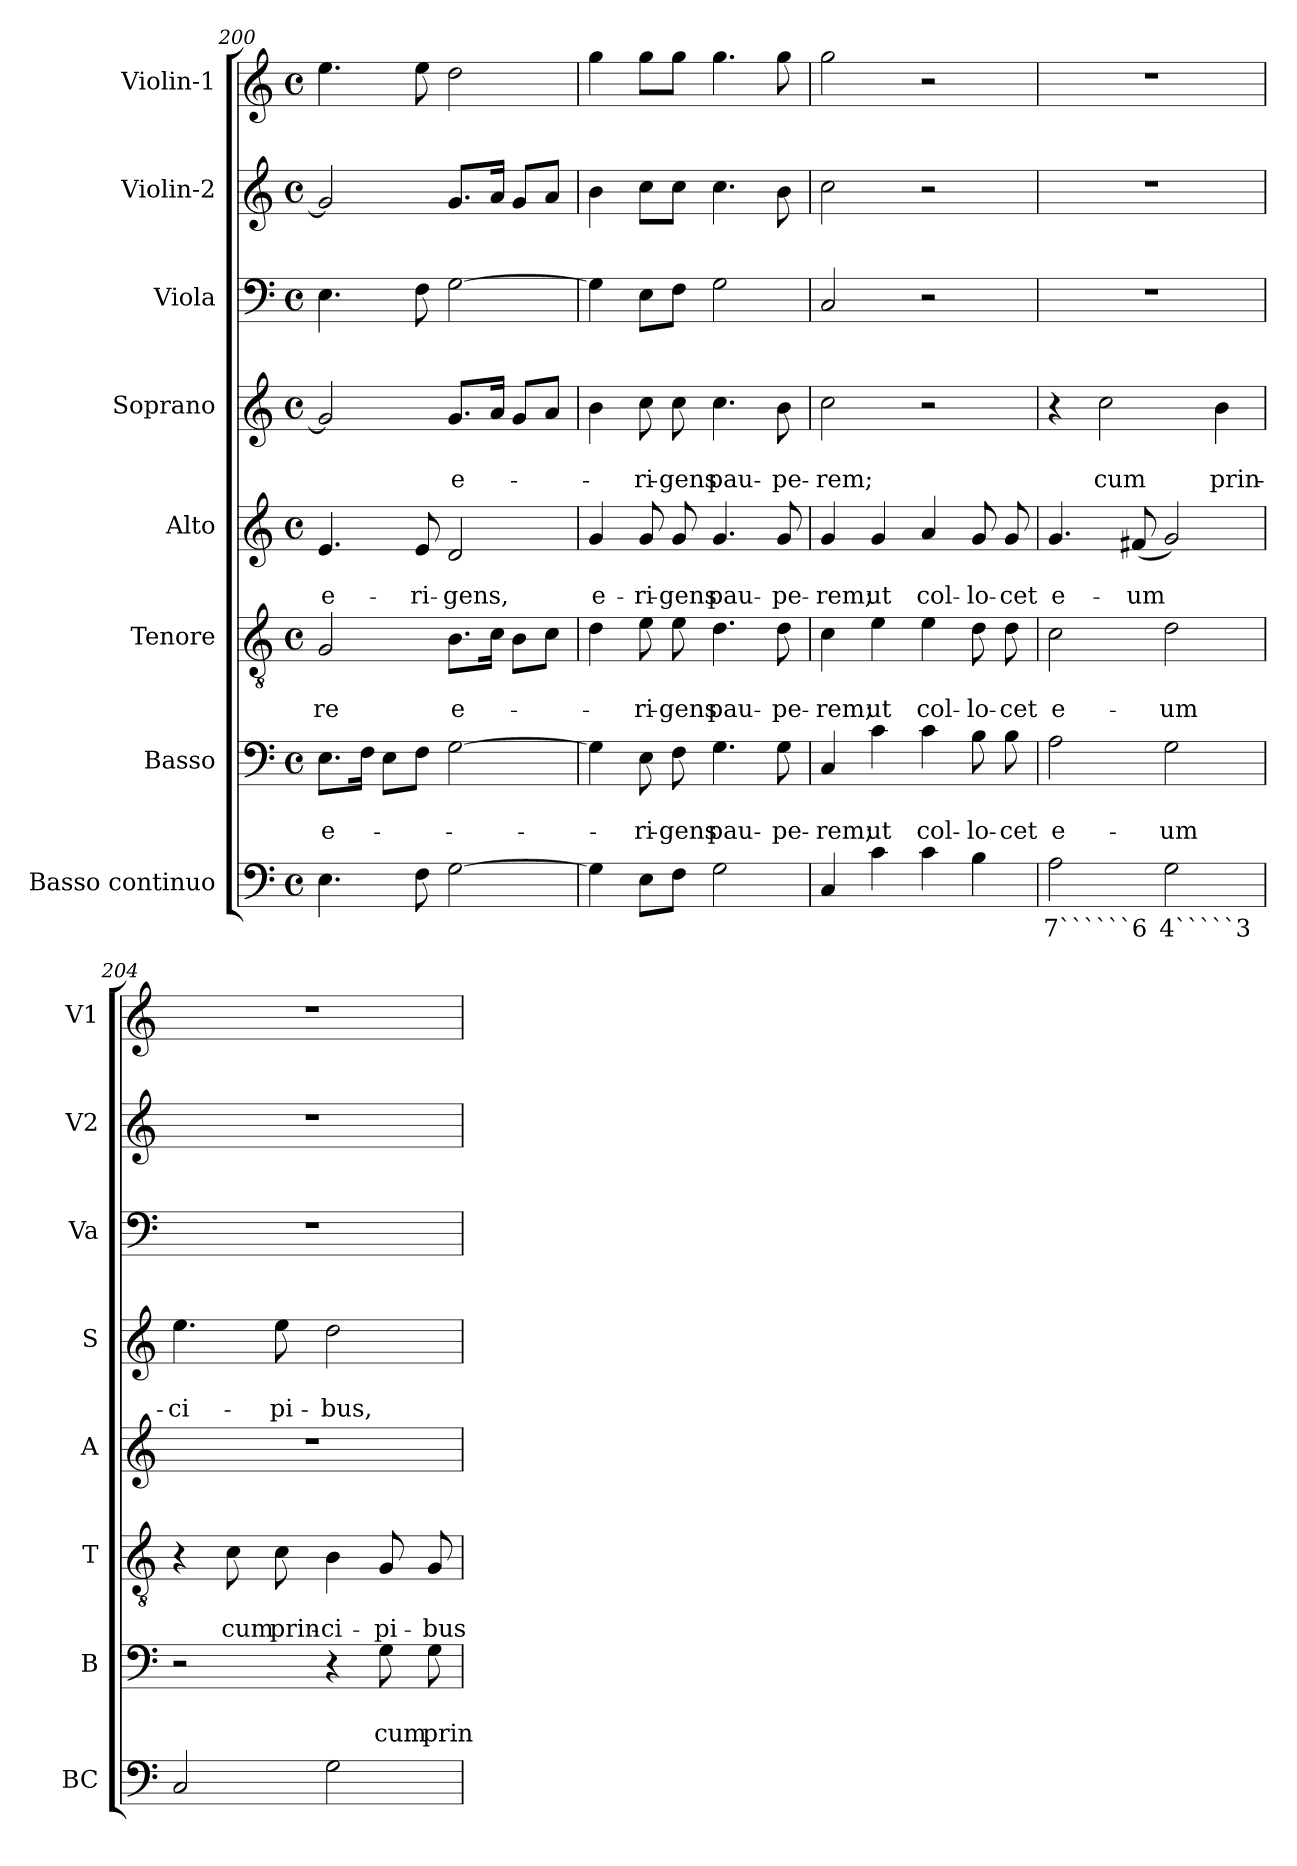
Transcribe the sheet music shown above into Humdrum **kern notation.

**kern	**text	**kern	**text	**text	**kern	**text	**text	**kern	**text	**text	**kern	**text	**text	**kern	**kern	**kern
*part8	*part8	*part7	*part7	*part7	*part6	*part6	*part6	*part5	*part5	*part5	*part4	*part4	*part4	*part3	*part2	*part1
*staff8	*staff8	*staff7	*staff7	*staff7	*staff6	*staff6	*staff6	*staff5	*staff5	*staff5	*staff4	*staff4	*staff4	*staff3	*staff2	*staff1
*I"Basso continuo	*	*I"Basso	*	*	*I"Tenore	*	*	*I"Alto	*	*	*I"Soprano	*	*	*I"Viola	*I"Violin-2	*I"Violin-1
*I'BC	*	*I'B	*	*	*I'T	*	*	*I'A	*	*	*I'S	*	*	*I'Va	*I'V2	*I'V1
*clefF4	*	*clefF4	*	*	*clefGv2	*	*	*clefG2	*	*	*clefG2	*	*	*clefF4	*clefG2	*clefG2
*k[]	*	*k[]	*	*	*k[]	*	*	*k[]	*	*	*k[]	*	*	*k[]	*k[]	*k[]
*C:	*	*C:	*	*	*C:	*	*	*C:	*	*	*C:	*	*	*C:	*C:	*C:
*M4/4	*	*M4/4	*	*	*M4/4	*	*	*M4/4	*	*	*M4/4	*	*	*M4/4	*M4/4	*M4/4
*met(c)	*	*met(c)	*	*	*met(c)	*	*	*met(c)	*	*	*met(c)	*	*	*met(c)	*met(c)	*met(c)
=200	=200	=200	=200	=200	=200	=200	=200	=200	=200	=200	=200	=200	=200	=200	=200	=200
!	!	!	!	!LO:LY:b	!	!	!LO:LY:b	!	!	!LO:LY:b	!	!	!	!	!	!
4.E\	.	8.E\L	.	e-	2G/	.	-re	4.e/	.	e-	2g/]	.	.	4.E\	2g/]	4.ee\
.	.	16F\Jk	.	.	.	.	.	.	.	.	.	.	.	.	.	.
.	.	8E\L	.	.	.	.	.	.	.	.	.	.	.	.	.	.
!	!	!	!	!	!	!	!	!	!	!LO:LY:b	!	!	!	!	!	!
8F\	.	8F\J	.	.	.	.	.	8e/	.	-ri-	.	.	.	8F\	.	8ee\
!	!	!	!	!	!	!	!LO:LY:b	!	!	!LO:LY:b	!	!	!LO:LY:b	!	!	!
[2G\	.	[2G\	.	.	8.B\L	.	e-	2d/	.	-gens,	8.g/L	.	e-	[2G\	8.g/L	2dd\
.	.	.	.	.	16c\Jk	.	.	.	.	.	16a/Jk	.	.	.	16a/Jk	.
.	.	.	.	.	8B\L	.	.	.	.	.	8g/L	.	.	.	8g/L	.
.	.	.	.	.	8c\J	.	.	.	.	.	8a/J	.	.	.	8a/J	.
=201	=201	=201	=201	=201	=201	=201	=201	=201	=201	=201	=201	=201	=201	=201	=201	=201
!	!	!	!	!	!	!	!	!	!	!LO:LY:b	!	!	!	!	!	!
4G\]	.	4G\]	.	.	4d\	.	.	4g/	.	e-	4b\	.	.	4G\]	4b\	4gg\
!	!	!	!	!LO:LY:b	!	!	!LO:LY:b	!	!	!LO:LY:b	!	!	!LO:LY:b	!	!	!
8E\L	.	8E\	.	-ri-	8e\	.	-ri-	8g/	.	-ri-	8cc\	.	-ri-	8E\L	8cc\L	8gg\L
!	!	!	!	!LO:LY:b	!	!	!LO:LY:b	!	!	!LO:LY:b	!	!	!LO:LY:b	!	!	!
8F\J	.	8F\	.	-gens	8e\	.	-gens	8g/	.	-gens	8cc\	.	-gens	8F\J	8cc\J	8gg\J
!	!	!	!	!LO:LY:b	!	!	!LO:LY:b	!	!	!LO:LY:b	!	!	!LO:LY:b	!	!	!
2G\	.	4.G\	.	pau-	4.d\	.	pau-	4.g/	.	pau-	4.cc\	.	pau-	2G\	4.cc\	4.gg\
!	!	!	!	!LO:LY:b	!	!	!LO:LY:b	!	!	!LO:LY:b	!	!	!LO:LY:b	!	!	!
.	.	8G\	.	-pe-	8d\	.	-pe-	8g/	.	-pe-	8b\	.	-pe-	.	8b\	8gg\
!!LO:PB:g=z
=202	=202	=202	=202	=202	=202	=202	=202	=202	=202	=202	=202	=202	=202	=202	=202	=202
!	!	!	!	!LO:LY:b	!	!	!LO:LY:b	!	!	!LO:LY:b	!	!	!LO:LY:b	!	!	!
4C/	.	4C/	.	-rem;	4c\	.	-rem;	4g/	.	-rem;	2cc\	.	-rem;	2C/	2cc\	2gg\
!	!	!	!	!LO:LY:b	!	!	!LO:LY:b	!	!	!LO:LY:b	!	!	!	!	!	!
4c\	.	4c\	.	ut	4e\	.	ut	4g/	.	ut	.	.	.	.	.	.
!	!	!	!	!LO:LY:b	!	!	!LO:LY:b	!	!	!LO:LY:b	!	!	!	!	!	!
4c\	.	4c\	.	col-	4e\	.	col-	4a/	.	col-	2r	.	.	2r	2r	2r
!	!	!	!	!LO:LY:b	!	!	!LO:LY:b	!	!	!LO:LY:b	!	!	!	!	!	!
4B\	.	8B\	.	-lo-	8d\	.	-lo-	8g/	.	-lo-	.	.	.	.	.	.
!	!	!	!	!LO:LY:b	!	!	!LO:LY:b	!	!	!LO:LY:b	!	!	!	!	!	!
.	.	8B\	.	-cet	8d\	.	-cet	8g/	.	-cet	.	.	.	.	.	.
=203	=203	=203	=203	=203	=203	=203	=203	=203	=203	=203	=203	=203	=203	=203	=203	=203
!	!LO:LY:b	!	!	!LO:LY:b	!	!	!LO:LY:b	!	!	!LO:LY:b	!	!	!	!	!	!
2A\	7``````6	2A\	.	e-	2c\	.	e-	4.g/	.	e-	4r	.	.	1r	1r	1r
!	!	!	!	!	!	!	!	!	!	!	!	!	!LO:LY:b	!	!	!
.	.	.	.	.	.	.	.	.	.	.	2cc\	.	cum	.	.	.
!	!	!	!	!	!	!	!	!	!	!LO:LY:b	!	!	!	!	!	!
.	.	.	.	.	.	.	.	(<8f#X/	.	-um	.	.	.	.	.	.
!	!LO:LY:b	!	!	!LO:LY:b	!	!	!LO:LY:b	!	!	!	!	!	!	!	!	!
2G\	4`````3	2G\	.	-um	2d\	.	-um	2g/)	.	.	.	.	.	.	.	.
!	!	!	!	!	!	!	!	!	!	!	!	!	!LO:LY:b	!	!	!
.	.	.	.	.	.	.	.	.	.	.	4b\	.	prin-	.	.	.
=204	=204	=204	=204	=204	=204	=204	=204	=204	=204	=204	=204	=204	=204	=204	=204	=204
!	!	!	!	!	!	!	!	!	!	!	!	!	!LO:LY:b	!	!	!
2C/	.	2r	.	.	4r	.	.	1r	.	.	4.ee\	.	-ci-	1r	1r	1r
!	!	!	!	!	!	!	!LO:LY:b	!	!	!	!	!	!	!	!	!
.	.	.	.	.	8c\	.	cum	.	.	.	.	.	.	.	.	.
!	!	!	!	!	!	!	!LO:LY:b	!	!	!	!	!	!LO:LY:b	!	!	!
.	.	.	.	.	8c\	.	prin-	.	.	.	8ee\	.	-pi-	.	.	.
!	!	!	!	!	!	!	!LO:LY:b	!	!	!	!	!	!LO:LY:b	!	!	!
2G\	.	4r	.	.	4B\	.	-ci-	.	.	.	2dd\	.	-bus,	.	.	.
!	!	!	!	!LO:LY:b	!	!	!LO:LY:b	!	!	!	!	!	!	!	!	!
.	.	8G\	.	cum	8G/	.	-pi-	.	.	.	.	.	.	.	.	.
!	!	!	!	!LO:LY:b	!	!	!LO:LY:b	!	!	!	!	!	!	!	!	!
.	.	8G\	.	prin-	8G/	.	-bus	.	.	.	.	.	.	.	.	.
=	=	=	=	=	=	=	=	=	=	=	=	=	=	=	=	=
*-	*-	*-	*-	*-	*-	*-	*-	*-	*-	*-	*-	*-	*-	*-	*-	*-
